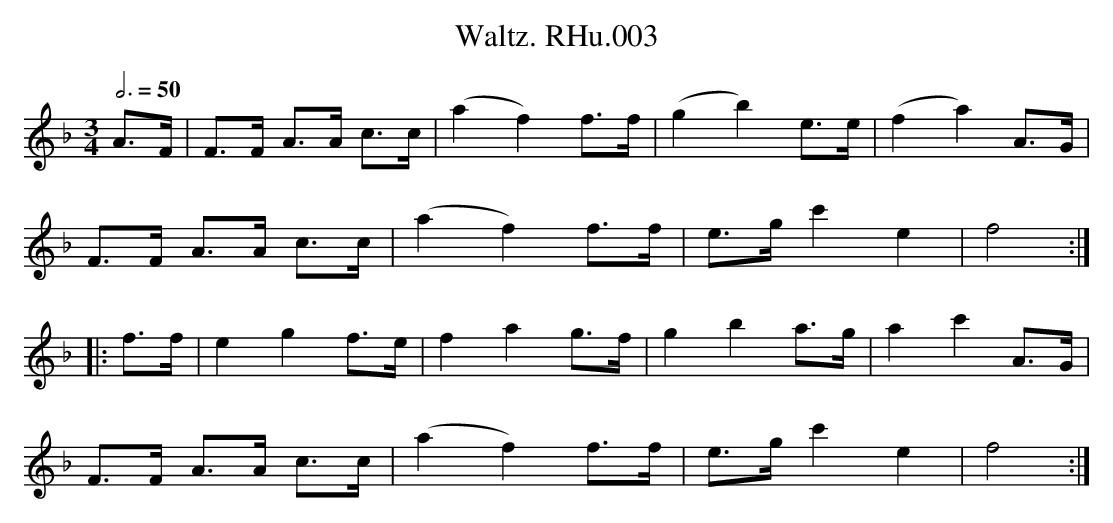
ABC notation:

X:1
T:Waltz. RHu.003
L:1/8
M:3/4
Q:3/4=50
K:F
A>F|F>F A>A c>c|(a2f2) f>f|(g2b2) e>e|(f2a2) A>G|!
F>F A>A c>c|(a2f2) f>f|e>g c'2e2|f4:|!
|:f>f|e2g2f>e|f2a2 g>f|g2b2 a>g|a2c'2A>G|!
F>F A>A c>c|(a2f2) f>f|e>g c'2e2|f4:|
